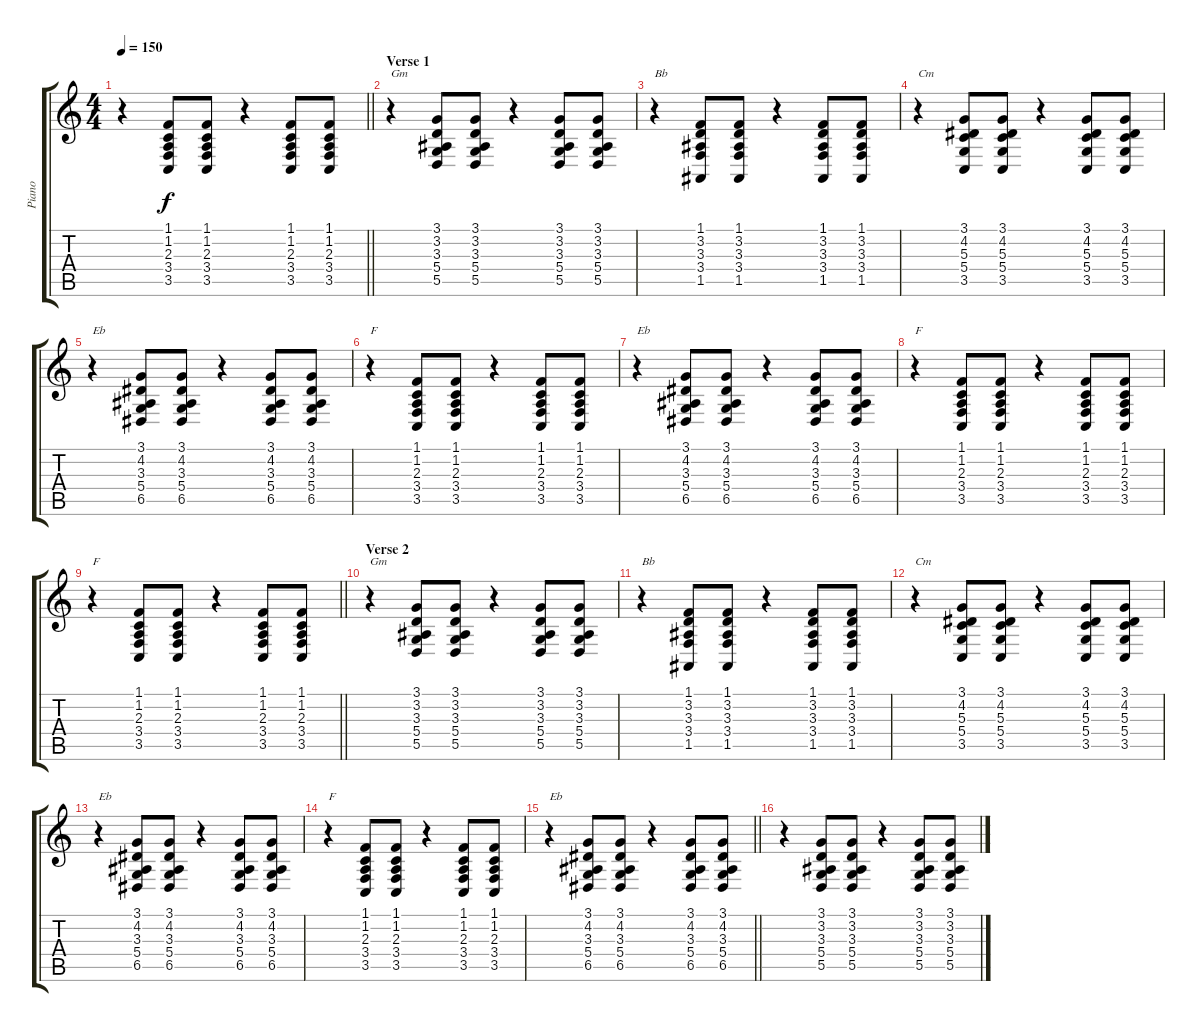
\track ("Piano" "Piano") {instrument acousticgrandpiano}
\staff {score tabs}
\tuning (E4 B3 G3 D3 A2 E2) {hide}
\ts (4 4)
\tempo 150
\clef g2
\barLineRight lightlight
\ks c
r.4{dy f} (1.1 1.2 2.3 3.4 3.5).8 (1.1 1.2 2.3 3.4 3.5).8 r.4 (1.1 1.2 2.3 3.4 3.5).8 (1.1 1.2 2.3 3.4 3.5).8 |
\section ("" "Verse 1")
r.4{txt "Gm"} (3.1 3.2 3.3 5.4 5.5).8 (3.1 3.2 3.3 5.4 5.5).8 r.4 (3.1 3.2 3.3 5.4 5.5).8 (3.1 3.2 3.3 5.4 5.5).8 |
r.4{txt "Bb"} (1.1 3.2 3.3 3.4 1.5).8 (1.1 3.2 3.3 3.4 1.5).8 r.4 (1.1 3.2 3.3 3.4 1.5).8 (1.1 3.2 3.3 3.4 1.5).8 |
r.4{txt "Cm"} (3.1 4.2 5.3 5.4 3.5).8 (3.1 4.2 5.3 5.4 3.5).8 r.4 (3.1 4.2 5.3 5.4 3.5).8 (3.1 4.2 5.3 5.4 3.5).8 |
r.4{txt "Eb"} (3.1 4.2 3.3 5.4 6.5).8 (3.1 4.2 3.3 5.4 6.5).8 r.4 (3.1 4.2 3.3 5.4 6.5).8 (3.1 4.2 3.3 5.4 6.5).8 |
r.4{txt "F"} (1.1 1.2 2.3 3.4 3.5).8 (1.1 1.2 2.3 3.4 3.5).8 r.4 (1.1 1.2 2.3 3.4 3.5).8 (1.1 1.2 2.3 3.4 3.5).8 |
r.4{txt "Eb"} (3.1 4.2 3.3 5.4 6.5).8 (3.1 4.2 3.3 5.4 6.5).8 r.4 (3.1 4.2 3.3 5.4 6.5).8 (3.1 4.2 3.3 5.4 6.5).8 |
r.4{txt "F"} (1.1 1.2 2.3 3.4 3.5).8 (1.1 1.2 2.3 3.4 3.5).8 r.4 (1.1 1.2 2.3 3.4 3.5).8 (1.1 1.2 2.3 3.4 3.5).8 |
\barLineRight lightlight
r.4{txt "F"} (1.1 1.2 2.3 3.4 3.5).8 (1.1 1.2 2.3 3.4 3.5).8 r.4 (1.1 1.2 2.3 3.4 3.5).8 (1.1 1.2 2.3 3.4 3.5).8 |
\section ("" "Verse 2")
r.4{txt "Gm"} (3.1 3.2 3.3 5.4 5.5).8 (3.1 3.2 3.3 5.4 5.5).8 r.4 (3.1 3.2 3.3 5.4 5.5).8 (3.1 3.2 3.3 5.4 5.5).8 |
r.4{txt "Bb"} (1.1 3.2 3.3 3.4 1.5).8 (1.1 3.2 3.3 3.4 1.5).8 r.4 (1.1 3.2 3.3 3.4 1.5).8 (1.1 3.2 3.3 3.4 1.5).8 |
r.4{txt "Cm"} (3.1 4.2 5.3 5.4 3.5).8 (3.1 4.2 5.3 5.4 3.5).8 r.4 (3.1 4.2 5.3 5.4 3.5).8 (3.1 4.2 5.3 5.4 3.5).8 |
r.4{txt "Eb"} (3.1 4.2 3.3 5.4 6.5).8 (3.1 4.2 3.3 5.4 6.5).8 r.4 (3.1 4.2 3.3 5.4 6.5).8 (3.1 4.2 3.3 5.4 6.5).8 |
r.4{txt "F"} (1.1 1.2 2.3 3.4 3.5).8 (1.1 1.2 2.3 3.4 3.5).8 r.4 (1.1 1.2 2.3 3.4 3.5).8 (1.1 1.2 2.3 3.4 3.5).8 |
\barLineRight lightlight
r.4{txt "Eb"} (3.1 4.2 3.3 5.4 6.5).8 (3.1 4.2 3.3 5.4 6.5).8 r.4 (3.1 4.2 3.3 5.4 6.5).8 (3.1 4.2 3.3 5.4 6.5).8 |
\section ("" "")
r.4 (3.1 3.2 3.3 5.4 5.5).8 (3.1 3.2 3.3 5.4 5.5).8 r.4 (3.1 3.2 3.3 5.4 5.5).8 (3.1 3.2 3.3 5.4 5.5).8
